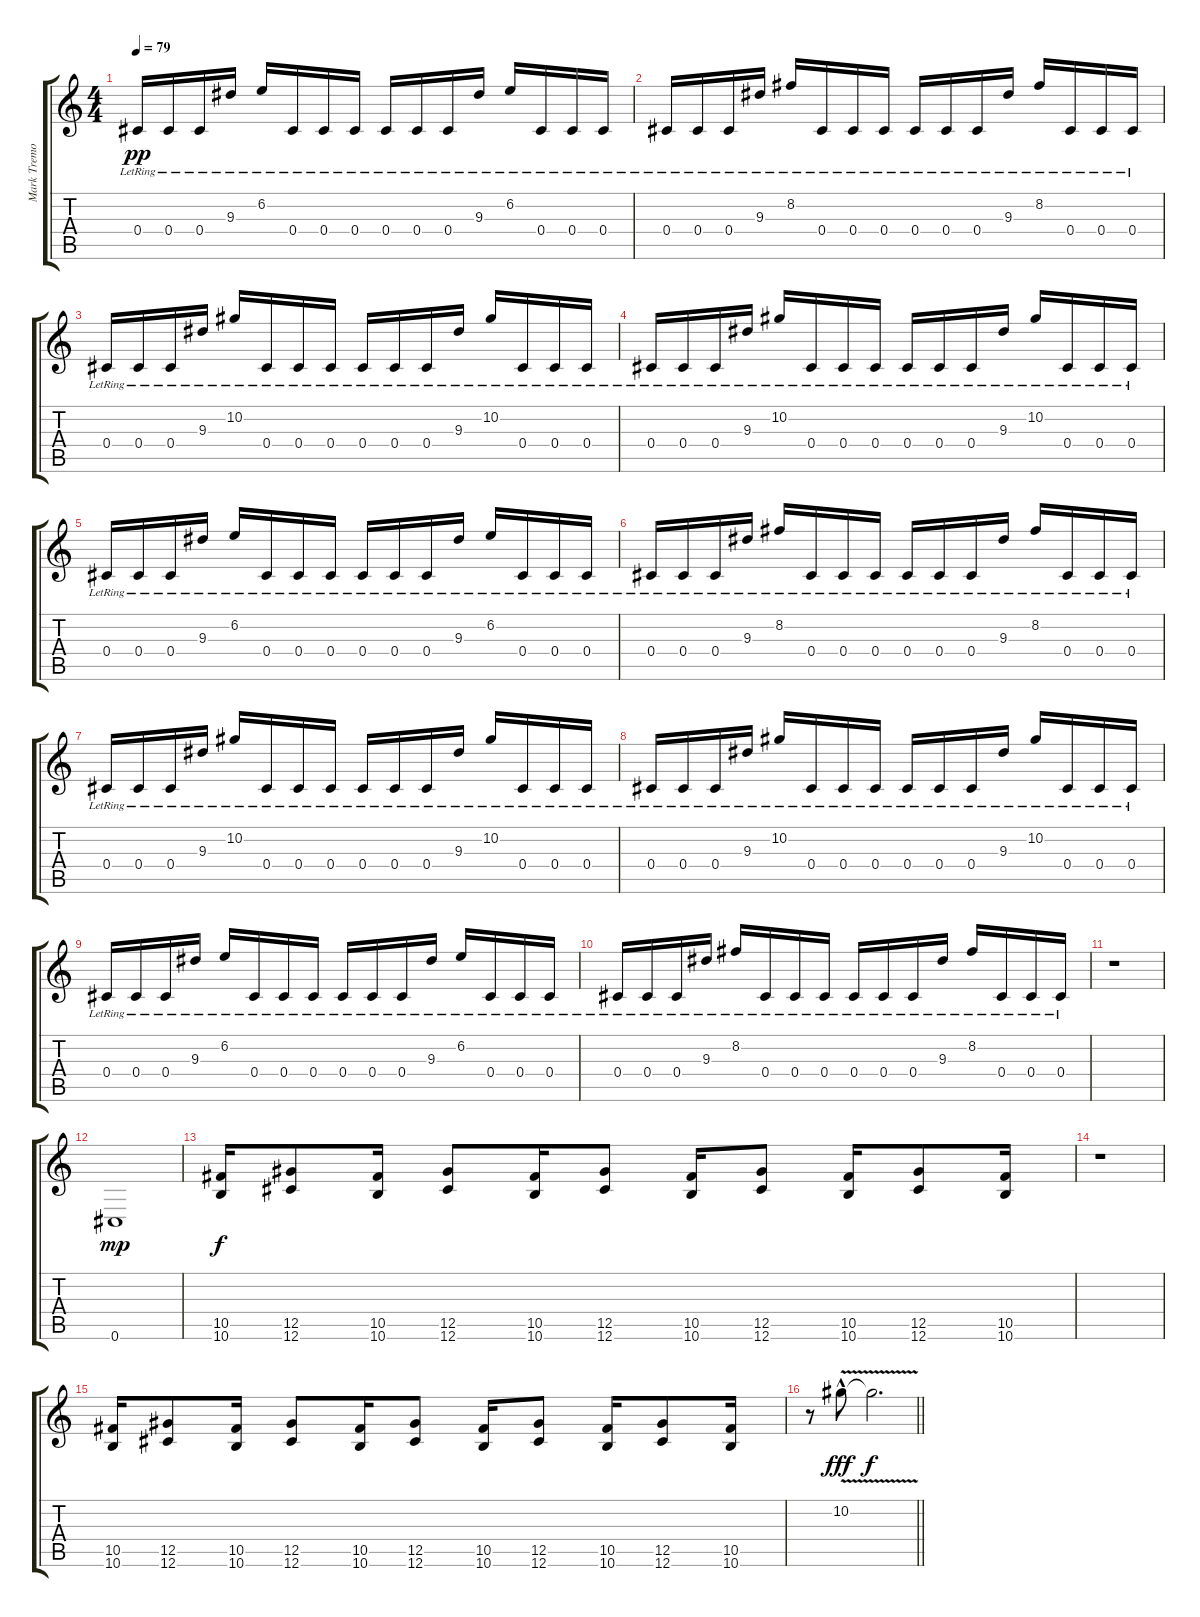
\track ("Mark Tremonti" "Mark Tremo") {instrument acousticguitarsteel}
\staff {score tabs}
\tuning (Eb4 Bb3 Gb3 Db3 Ab2 Db2) {hide}
\ts (4 4)
\tempo 79
\clef g2
\ks c
0.4{lr}.16{dy pp} 0.4{lr}.16 0.4{lr}.16 9.3{lr}.16 6.2{lr}.16 0.4{lr}.16 0.4{lr}.16 0.4{lr}.16 0.4{lr}.16 0.4{lr}.16 0.4{lr}.16 9.3{lr}.16 6.2{lr}.16 0.4{lr}.16 0.4{lr}.16 0.4{lr}.16 |
0.4{lr}.16 0.4{lr}.16 0.4{lr}.16 9.3{lr}.16 8.2{lr}.16 0.4{lr}.16 0.4{lr}.16 0.4{lr}.16 0.4{lr}.16 0.4{lr}.16 0.4{lr}.16 9.3{lr}.16 8.2{lr}.16 0.4{lr}.16 0.4{lr}.16 0.4{lr}.16 |
0.4{lr}.16 0.4{lr}.16 0.4{lr}.16 9.3{lr}.16 10.2{lr}.16 0.4{lr}.16 0.4{lr}.16 0.4{lr}.16 0.4{lr}.16 0.4{lr}.16 0.4{lr}.16 9.3{lr}.16 10.2{lr}.16 0.4{lr}.16 0.4{lr}.16 0.4{lr}.16 |
0.4{lr}.16 0.4{lr}.16 0.4{lr}.16 9.3{lr}.16 10.2{lr}.16 0.4{lr}.16 0.4{lr}.16 0.4{lr}.16 0.4{lr}.16 0.4{lr}.16 0.4{lr}.16 9.3{lr}.16 10.2{lr}.16 0.4{lr}.16 0.4{lr}.16 0.4{lr}.16 |
0.4{lr}.16 0.4{lr}.16 0.4{lr}.16 9.3{lr}.16 6.2{lr}.16 0.4{lr}.16 0.4{lr}.16 0.4{lr}.16 0.4{lr}.16 0.4{lr}.16 0.4{lr}.16 9.3{lr}.16 6.2{lr}.16 0.4{lr}.16 0.4{lr}.16 0.4{lr}.16 |
0.4{lr}.16 0.4{lr}.16 0.4{lr}.16 9.3{lr}.16 8.2{lr}.16 0.4{lr}.16 0.4{lr}.16 0.4{lr}.16 0.4{lr}.16 0.4{lr}.16 0.4{lr}.16 9.3{lr}.16 8.2{lr}.16 0.4{lr}.16 0.4{lr}.16 0.4{lr}.16 |
0.4{lr}.16 0.4{lr}.16 0.4{lr}.16 9.3{lr}.16 10.2{lr}.16 0.4{lr}.16 0.4{lr}.16 0.4{lr}.16 0.4{lr}.16 0.4{lr}.16 0.4{lr}.16 9.3{lr}.16 10.2{lr}.16 0.4{lr}.16 0.4{lr}.16 0.4{lr}.16 |
0.4{lr}.16 0.4{lr}.16 0.4{lr}.16 9.3{lr}.16 10.2{lr}.16 0.4{lr}.16 0.4{lr}.16 0.4{lr}.16 0.4{lr}.16 0.4{lr}.16 0.4{lr}.16 9.3{lr}.16 10.2{lr}.16 0.4{lr}.16 0.4{lr}.16 0.4{lr}.16 |
0.4{lr}.16 0.4{lr}.16 0.4{lr}.16 9.3{lr}.16 6.2{lr}.16 0.4{lr}.16 0.4{lr}.16 0.4{lr}.16 0.4{lr}.16 0.4{lr}.16 0.4{lr}.16 9.3{lr}.16 6.2{lr}.16 0.4{lr}.16 0.4{lr}.16 0.4{lr}.16 |
0.4{lr}.16 0.4{lr}.16 0.4{lr}.16 9.3{lr}.16 8.2{lr}.16 0.4{lr}.16 0.4{lr}.16 0.4{lr}.16 0.4{lr}.16 0.4{lr}.16 0.4{lr}.16 9.3{lr}.16 8.2{lr}.16 0.4{lr}.16 0.4{lr}.16 0.4{lr}.16 |
r.1 |
0.6.1{dy mp volume 0 instrument distortionguitar} |
(10.5 10.6).16{dy f volume 13} (12.5 12.6).8 (10.5 10.6).16 (12.5 12.6).8 (10.5 10.6).16 (12.5 12.6).8 (10.5 10.6).16 (12.5 12.6).8 (10.5 10.6).16 (12.5 12.6).8 (10.5 10.6).16 |
r.1 |
(10.5 10.6).16 (12.5 12.6).8 (10.5 10.6).16 (12.5 12.6).8 (10.5 10.6).16 (12.5 12.6).8 (10.5 10.6).16 (12.5 12.6).8 (10.5 10.6).16 (12.5 12.6).8 (10.5 10.6).16 |
\barLineRight lightlight
r.8{volume 0} 10.2{v hac}.8{dy fff volume 13} 10.2{t}.2{d dy f}
